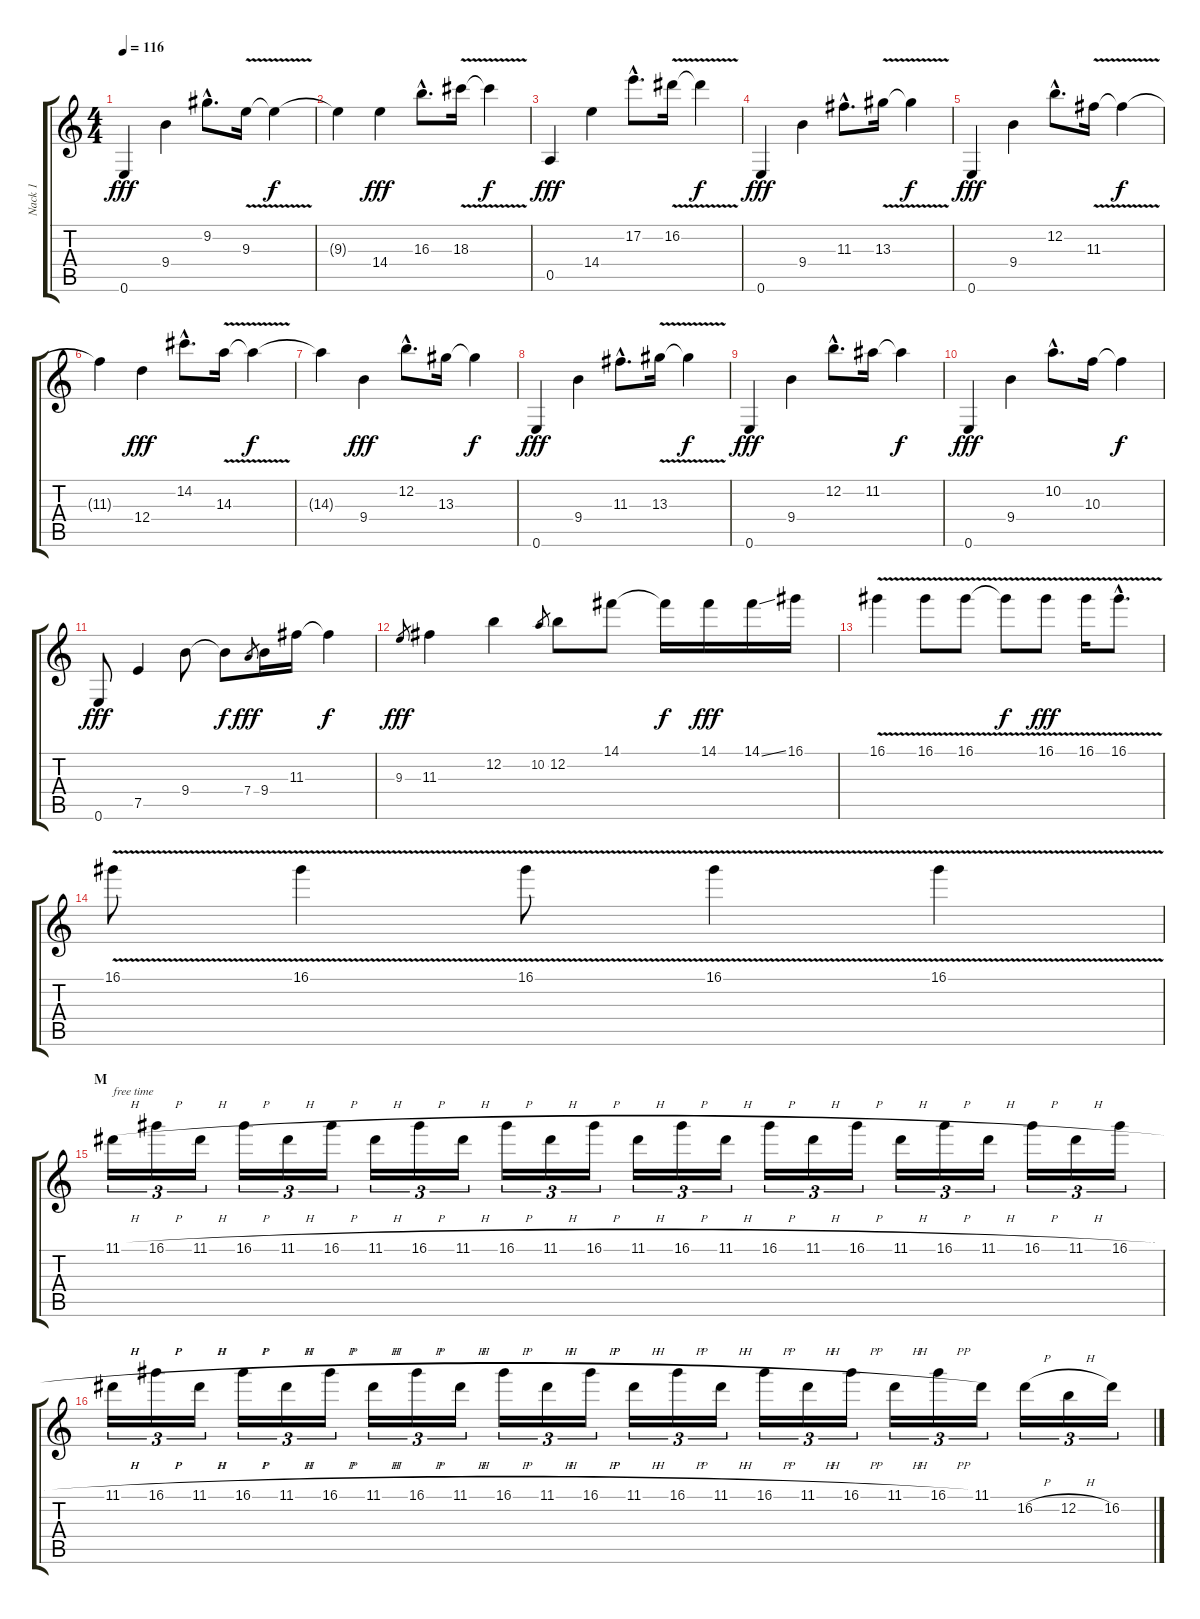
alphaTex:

\track ("Nack 1" "Nack 1") {instrument distortionguitar}
\staff {score tabs}
\tuning (E4 B3 G3 D3 A2 E2) {hide}
\ts (4 4)
\tempo 116
\clef g2
\ks c
0.6.4{dy fff} 9.4.4 9.2{hac}.8{d} 9.3{v}.16 9.3{t}.4{dy f} |
9.3{t}.4 14.4.4{dy fff} 16.3{hac}.8{d} 18.3{v}.16 18.3{t}.4{dy f} |
0.5.4{dy fff} 14.4.4 17.2{hac}.8{d} 16.2{v}.16 16.2{t}.4{dy f} |
0.6.4{dy fff} 9.4.4 11.3{hac}.8{d} 13.3{v}.16 13.3{t}.4{dy f} |
0.6.4{dy fff} 9.4.4 12.2{hac}.8{d} 11.3{v}.16 11.3{t}.4{dy f} |
11.3{t}.4 12.4.4{dy fff} 14.2{hac}.8{d} 14.3{v}.16 14.3{t}.4{dy f} |
14.3{t}.4 9.4.4{dy fff} 12.2{hac}.8{d} 13.3.16 13.3{t}.4{dy f} |
0.6.4{dy fff} 9.4.4 11.3{hac}.8{d} 13.3{v}.16 13.3{t}.4{dy f} |
0.6.4{dy fff} 9.4.4 12.2{hac}.8{d} 11.2.16 11.2{t}.4{dy f} |
0.6.4{dy fff} 9.4.4 10.2{hac}.8{d} 10.3.16 10.3{t}.4{dy f} |
0.6.8{dy fff} 7.5.4 9.4.8 9.4{t}.8{dy f} 7.4.8{gr dy fff} 9.4.16 11.3.16 11.3{t}.4{dy f} |
9.3.8{gr dy fff} 11.3.4 12.2.4 10.2.8{gr} 12.2.8 14.1.8 14.1{t}.16{dy f} 14.1.16{dy fff} 14.1{ss}.16 16.1.16 |
16.1{v}.4 16.1{v}.8 16.1{v}.8 16.1{t}.8{dy f} 16.1{v}.8{dy fff} 16.1{v}.16 16.1{v hac}.8{d} |
16.1{v}.8 16.1{v}.4 16.1{v}.8 16.1{v}.4 16.1{v}.4 |
\section ("" "M")
11.1{h}.16{tu (3 2) txt "free time"} 16.1{h}.16{tu (3 2)} 11.1{h}.16{tu (3 2)} 16.1{h}.16{tu (3 2)} 11.1{h}.16{tu (3 2)} 16.1{h}.16{tu (3 2)} 11.1{h}.16{tu (3 2)} 16.1{h}.16{tu (3 2)} 11.1{h}.16{tu (3 2)} 16.1{h}.16{tu (3 2)} 11.1{h}.16{tu (3 2)} 16.1{h}.16{tu (3 2)} 11.1{h}.16{tu (3 2)} 16.1{h}.16{tu (3 2)} 11.1{h}.16{tu (3 2)} 16.1{h}.16{tu (3 2)} 11.1{h}.16{tu (3 2)} 16.1{h}.16{tu (3 2)} 11.1{h}.16{tu (3 2)} 16.1{h}.16{tu (3 2)} 11.1{h}.16{tu (3 2)} 16.1{h}.16{tu (3 2)} 11.1{h}.16{tu (3 2)} 16.1{h}.16{tu (3 2)} |
11.1{h}.16{tu (3 2)} 16.1{h}.16{tu (3 2)} 11.1{h}.16{tu (3 2)} 16.1{h}.16{tu (3 2)} 11.1{h}.16{tu (3 2)} 16.1{h}.16{tu (3 2)} 11.1{h}.16{tu (3 2)} 16.1{h}.16{tu (3 2)} 11.1{h}.16{tu (3 2)} 16.1{h}.16{tu (3 2)} 11.1{h}.16{tu (3 2)} 16.1{h}.16{tu (3 2)} 11.1{h}.16{tu (3 2)} 16.1{h}.16{tu (3 2)} 11.1{h}.16{tu (3 2)} 16.1{h}.16{tu (3 2)} 11.1{h}.16{tu (3 2)} 16.1{h}.16{tu (3 2)} 11.1{h}.16{tu (3 2)} 16.1{h}.16{tu (3 2)} 11.1.16{tu (3 2)} 16.2{h}.16{tu (3 2)} 12.2{h}.16{tu (3 2)} 16.2.16{tu (3 2)}
